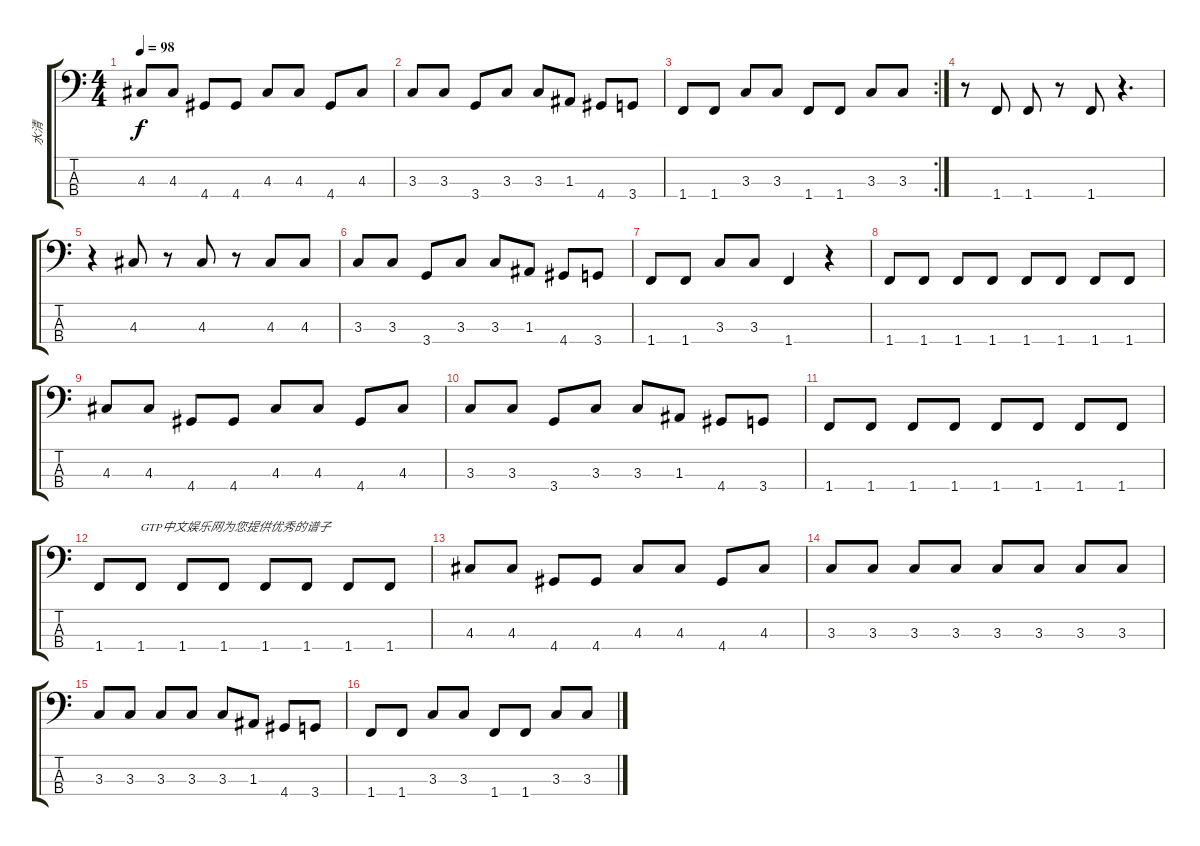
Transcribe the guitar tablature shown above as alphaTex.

\track ("水清" "水清") {instrument electricbassfinger}
\staff {score tabs}
\tuning (G2 D2 A1 E1) {hide}
\ts (4 4)
\tempo 98
\clef f4
\ks c
4.3.8{dy f} 4.3.8 4.4.8 4.4.8 4.3.8 4.3.8 4.4.8 4.3.8 |
3.3.8 3.3.8 3.4.8 3.3.8 3.3.8 1.3.8 4.4.8 3.4.8 |
\rc 2
1.4.8 1.4.8 3.3.8 3.3.8 1.4.8 1.4.8 3.3.8 3.3.8 |
r.8 1.4.8 1.4.8 r.8 1.4.8 r.4{d} |
r.4 4.3.8 r.8 4.3.8 r.8 4.3.8 4.3.8 |
3.3.8 3.3.8 3.4.8 3.3.8 3.3.8 1.3.8 4.4.8 3.4.8 |
1.4.8 1.4.8 3.3.8 3.3.8 1.4.4 r.4 |
1.4.8 1.4.8 1.4.8 1.4.8 1.4.8 1.4.8 1.4.8 1.4.8 |
4.3.8 4.3.8 4.4.8 4.4.8 4.3.8 4.3.8 4.4.8 4.3.8 |
3.3.8 3.3.8 3.4.8 3.3.8 3.3.8 1.3.8 4.4.8 3.4.8 |
1.4.8 1.4.8 1.4.8 1.4.8 1.4.8 1.4.8 1.4.8 1.4.8 |
1.4.8 1.4.8{txt "GTP中文娱乐网为您提供优秀的谱子"} 1.4.8 1.4.8 1.4.8 1.4.8 1.4.8 1.4.8 |
4.3.8 4.3.8 4.4.8 4.4.8 4.3.8 4.3.8 4.4.8 4.3.8 |
3.3.8 3.3.8 3.3.8 3.3.8 3.3.8 3.3.8 3.3.8 3.3.8 |
3.3.8 3.3.8 3.3.8 3.3.8 3.3.8 1.3.8 4.4.8 3.4.8 |
1.4.8 1.4.8 3.3.8 3.3.8 1.4.8 1.4.8 3.3.8 3.3.8
